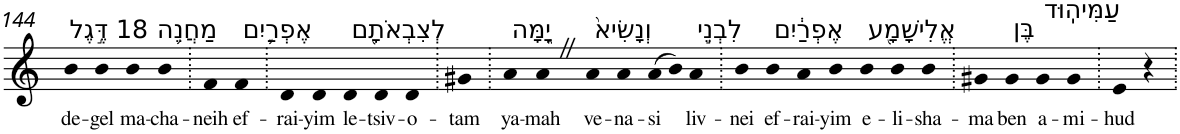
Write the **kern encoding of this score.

**kern	**text
*part1	*part1
*staff1	*staff1
*I"Piano	*
*I'Pno	*
!!LO:PB:g=z
*clefG2	*
*k[]	*
=144	=144
!LO:TX:a:t=18 דֶּ֣גֶל	!
!	!LO:LY:b
4b	de-
!	!LO:LY:b
4b	-gel
!LO:TX:a:t=מַחֲנֵ֥ה	!
!	!LO:LY:b
4b	ma-
!	!LO:LY:b
4b	-cha-
=145.	=145.
!	!LO:LY:b
4f	-neih
!LO:TX:a:t=אֶפְרַ֛יִם	!
!	!LO:LY:b
4f	ef-
=146.	=146.
!	!LO:LY:b
4d	-rai-
!	!LO:LY:b
4d	-yim
!LO:TX:a:t=לְצִבְאֹתָ֖ם	!
!	!LO:LY:b
4d	le-
!	!LO:LY:b
4d	-tsiv-
!	!LO:LY:b
4d	-o-
=147.	=147.
!	!LO:LY:b
4g#X	-tam
=148.	=148.
!LO:TX:a:t=יָ֑מָּה	!
!	!LO:LY:b
4a	ya-
!	!LO:LY:b
4aZ	-mah
!LO:TX:a:t=וְנָשִׂיא֙	!
!	!LO:LY:b
4a	ve-
!	!LO:LY:b
4a	-na-
!	!LO:LY:b
(>8a	-si
8b)	.
!LO:TX:a:t=לִבְנֵ֣י	!
!	!LO:LY:b
4a	liv-
=149.	=149.
!	!LO:LY:b
4b	-nei
!LO:TX:a:t=אֶפְרַ֔יִם	!
!	!LO:LY:b
4b	ef-
!	!LO:LY:b
4a	-rai-
!	!LO:LY:b
4b	-yim
!LO:TX:a:t=אֱלִישָׁמָ֖ע	!
!	!LO:LY:b
4b	e-
!	!LO:LY:b
4b	-li-
!	!LO:LY:b
4b	-sha-
=150.	=150.
!	!LO:LY:b
4g#X	-ma
!LO:TX:a:t=בֶּן	!
!	!LO:LY:b
4g#	ben
!LO:TX:a:t=עַמִּיהֽוּד	!
!	!LO:LY:b
4g#	a-
!	!LO:LY:b
4g#	-mi-
=151.	=151.
!	!LO:LY:b
4e	-hud
4r	.
=.	=.
*-	*-
